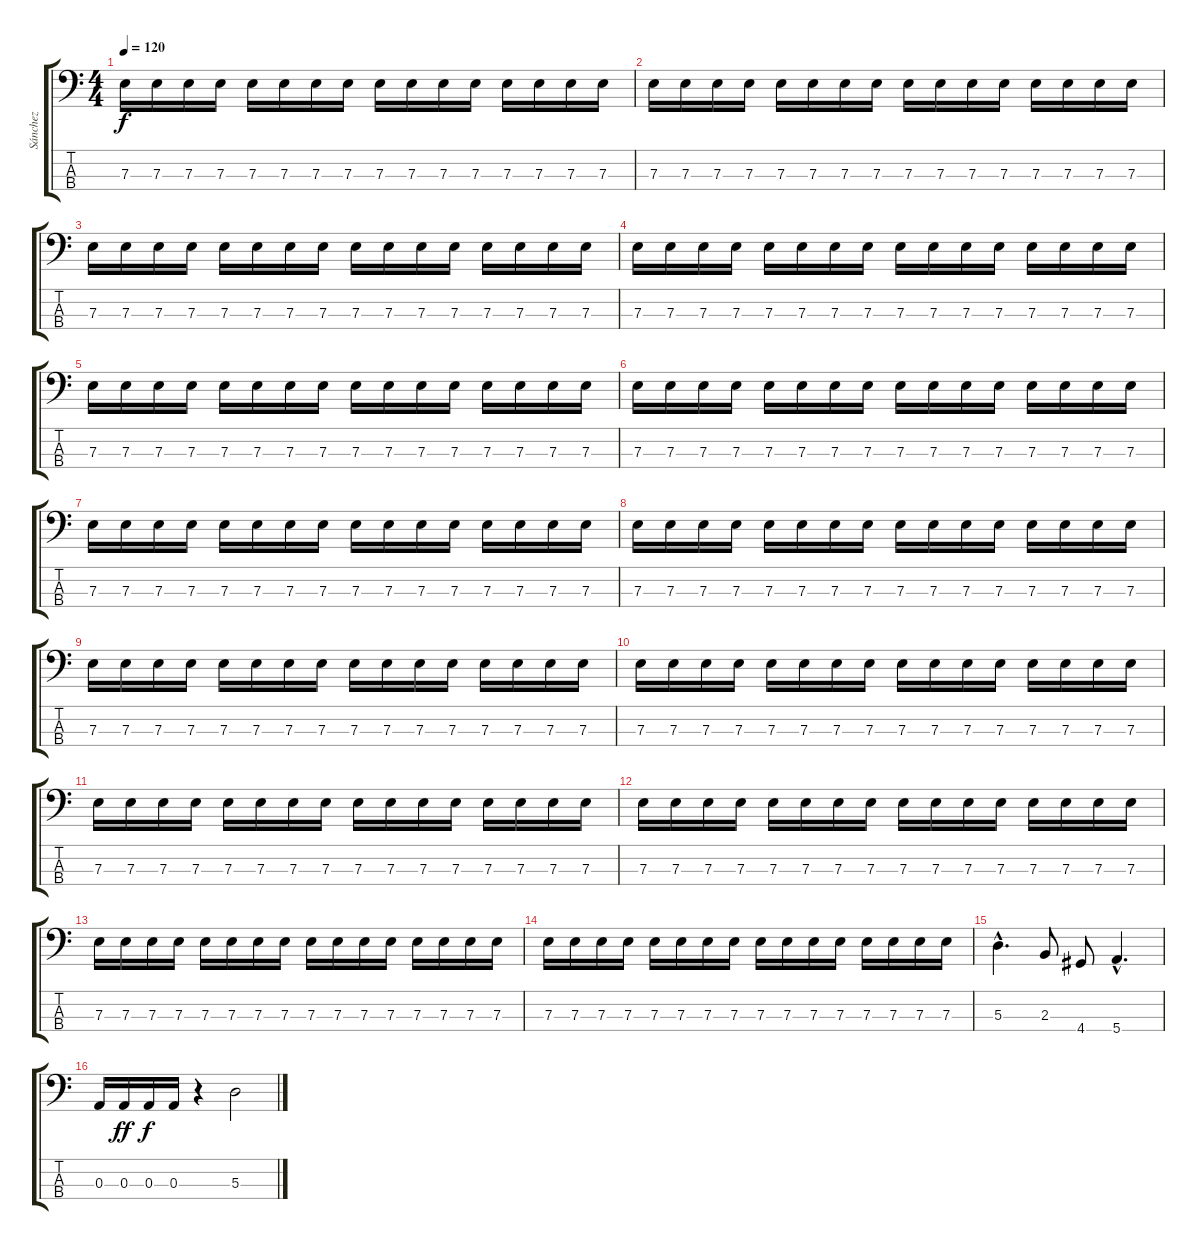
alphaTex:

\track ("Sánchez" "Sánchez") {instrument electricbassfinger}
\staff {score tabs}
\tuning (G2 D2 A1 E1) {hide}
\ts (4 4)
\tempo 120
\clef f4
\ks c
7.3.16{dy f} 7.3.16 7.3.16 7.3.16 7.3.16 7.3.16 7.3.16 7.3.16 7.3.16 7.3.16 7.3.16 7.3.16 7.3.16 7.3.16 7.3.16 7.3.16 |
7.3.16 7.3.16 7.3.16 7.3.16 7.3.16 7.3.16 7.3.16 7.3.16 7.3.16 7.3.16 7.3.16 7.3.16 7.3.16 7.3.16 7.3.16 7.3.16 |
7.3.16 7.3.16 7.3.16 7.3.16 7.3.16 7.3.16 7.3.16 7.3.16 7.3.16 7.3.16 7.3.16 7.3.16 7.3.16 7.3.16 7.3.16 7.3.16 |
7.3.16 7.3.16 7.3.16 7.3.16 7.3.16 7.3.16 7.3.16 7.3.16 7.3.16 7.3.16 7.3.16 7.3.16 7.3.16 7.3.16 7.3.16 7.3.16 |
7.3.16 7.3.16 7.3.16 7.3.16 7.3.16 7.3.16 7.3.16 7.3.16 7.3.16 7.3.16 7.3.16 7.3.16 7.3.16 7.3.16 7.3.16 7.3.16 |
7.3.16 7.3.16 7.3.16 7.3.16 7.3.16 7.3.16 7.3.16 7.3.16 7.3.16 7.3.16 7.3.16 7.3.16 7.3.16 7.3.16 7.3.16 7.3.16 |
7.3.16 7.3.16 7.3.16 7.3.16 7.3.16 7.3.16 7.3.16 7.3.16 7.3.16 7.3.16 7.3.16 7.3.16 7.3.16 7.3.16 7.3.16 7.3.16 |
7.3.16 7.3.16 7.3.16 7.3.16 7.3.16 7.3.16 7.3.16 7.3.16 7.3.16 7.3.16 7.3.16 7.3.16 7.3.16 7.3.16 7.3.16 7.3.16 |
7.3.16 7.3.16 7.3.16 7.3.16 7.3.16 7.3.16 7.3.16 7.3.16 7.3.16 7.3.16 7.3.16 7.3.16 7.3.16 7.3.16 7.3.16 7.3.16 |
7.3.16 7.3.16 7.3.16 7.3.16 7.3.16 7.3.16 7.3.16 7.3.16 7.3.16 7.3.16 7.3.16 7.3.16 7.3.16 7.3.16 7.3.16 7.3.16 |
7.3.16 7.3.16 7.3.16 7.3.16 7.3.16 7.3.16 7.3.16 7.3.16 7.3.16 7.3.16 7.3.16 7.3.16 7.3.16 7.3.16 7.3.16 7.3.16 |
7.3.16 7.3.16 7.3.16 7.3.16 7.3.16 7.3.16 7.3.16 7.3.16 7.3.16 7.3.16 7.3.16 7.3.16 7.3.16 7.3.16 7.3.16 7.3.16 |
7.3.16 7.3.16 7.3.16 7.3.16 7.3.16 7.3.16 7.3.16 7.3.16 7.3.16 7.3.16 7.3.16 7.3.16 7.3.16 7.3.16 7.3.16 7.3.16 |
7.3.16 7.3.16 7.3.16 7.3.16 7.3.16 7.3.16 7.3.16 7.3.16 7.3.16 7.3.16 7.3.16 7.3.16 7.3.16 7.3.16 7.3.16 7.3.16 |
5.3{hac}.4{d} 2.3.8 4.4.8 5.4{hac}.4{d} |
0.3.16 0.3.16{dy ff} 0.3.16{dy f} 0.3.16 r.4 5.3.2
